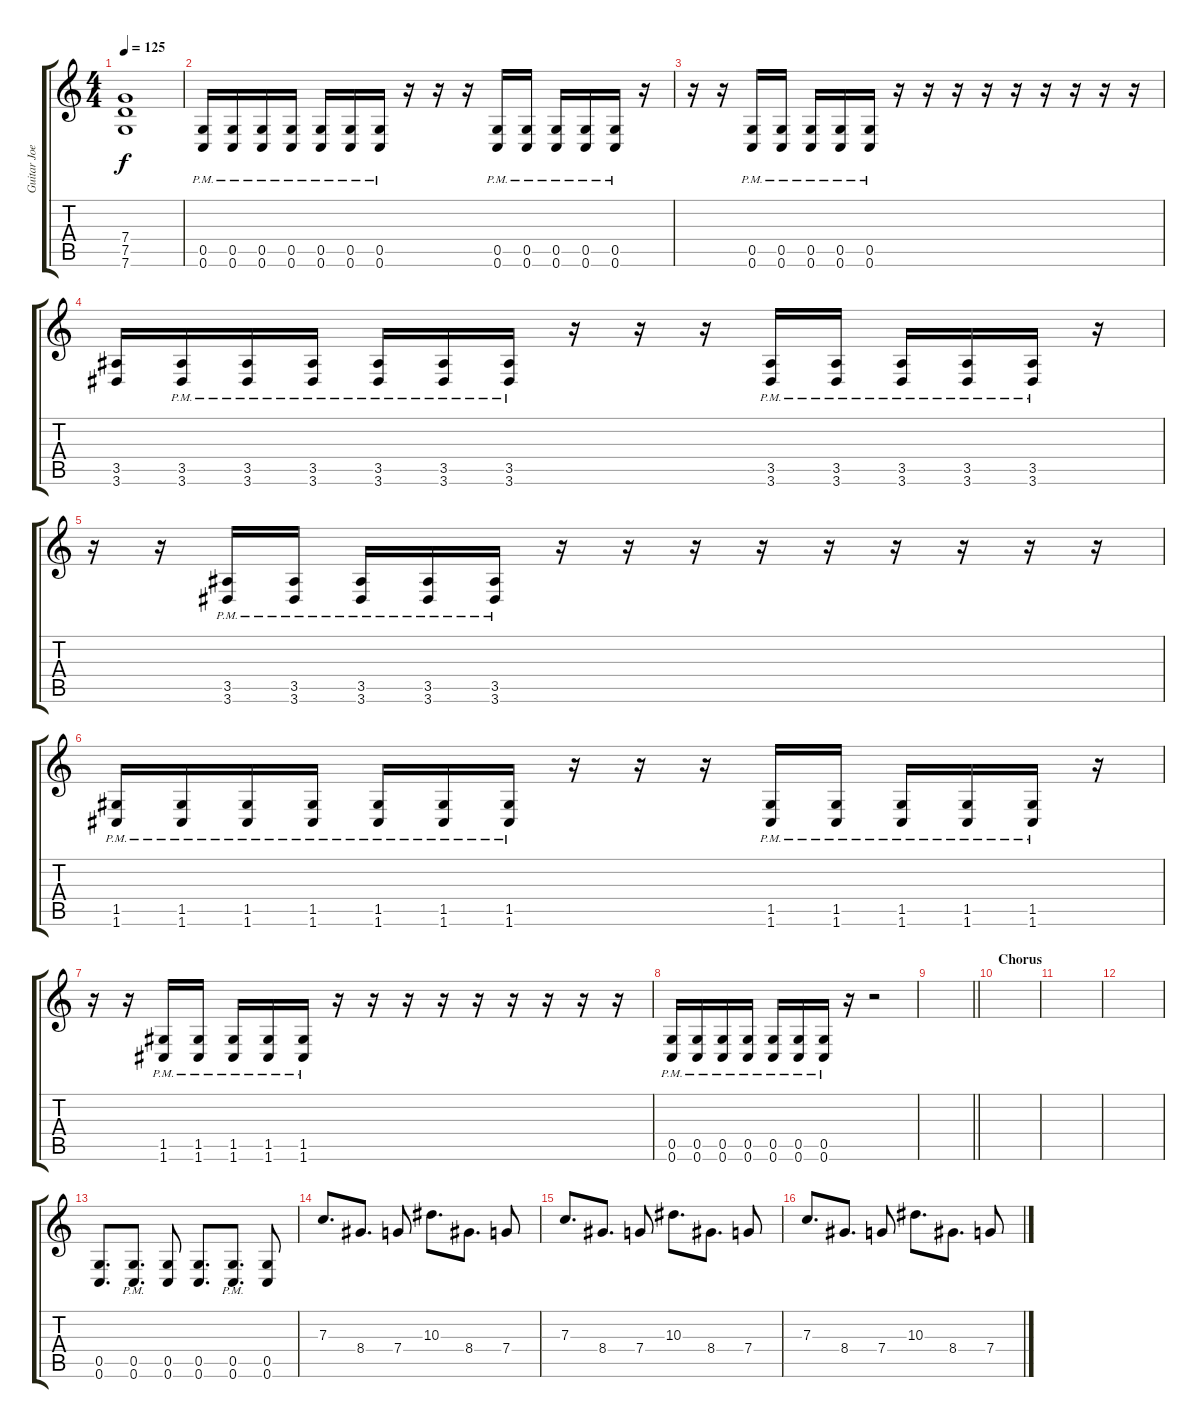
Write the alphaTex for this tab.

\track ("Guitar Joel" "Guitar Joe") {instrument distortionguitar}
\staff {score tabs}
\tuning (D4 A3 F3 C3 G2 C2) {hide}
\ts (4 4)
\tempo 125
\clef g2
\ks c
(7.4 7.5 7.6).1{dy f} |
(0.5{pm} 0.6{pm}).16 (0.5{pm} 0.6{pm}).16 (0.5{pm} 0.6{pm}).16 (0.5{pm} 0.6{pm}).16 (0.5{pm} 0.6{pm}).16 (0.5{pm} 0.6{pm}).16 (0.5{pm} 0.6{pm}).16 r.16 r.16 r.16 (0.5{pm} 0.6{pm}).16 (0.5{pm} 0.6{pm}).16 (0.5{pm} 0.6{pm}).16 (0.5{pm} 0.6{pm}).16 (0.5{pm} 0.6{pm}).16 r.16 |
r.16 r.16 (0.5{pm} 0.6{pm}).16 (0.5{pm} 0.6{pm}).16 (0.5{pm} 0.6{pm}).16 (0.5{pm} 0.6{pm}).16 (0.5{pm} 0.6{pm}).16 r.16 r.16 r.16 r.16 r.16 r.16 r.16 r.16 r.16 |
(3.5 3.6).16 (3.5{pm} 3.6{pm}).16 (3.5{pm} 3.6{pm}).16 (3.5{pm} 3.6{pm}).16 (3.5{pm} 3.6{pm}).16 (3.5{pm} 3.6{pm}).16 (3.5{pm} 3.6{pm}).16 r.16 r.16 r.16 (3.5{pm} 3.6{pm}).16 (3.5{pm} 3.6{pm}).16 (3.5{pm} 3.6{pm}).16 (3.5{pm} 3.6{pm}).16 (3.5{pm} 3.6{pm}).16 r.16 |
r.16 r.16 (3.5{pm} 3.6{pm}).16 (3.5{pm} 3.6{pm}).16 (3.5{pm} 3.6{pm}).16 (3.5{pm} 3.6{pm}).16 (3.5{pm} 3.6{pm}).16 r.16 r.16 r.16 r.16 r.16 r.16 r.16 r.16 r.16 |
(1.5{pm} 1.6{pm}).16 (1.5{pm} 1.6{pm}).16 (1.5{pm} 1.6{pm}).16 (1.5{pm} 1.6{pm}).16 (1.5{pm} 1.6{pm}).16 (1.5{pm} 1.6{pm}).16 (1.5{pm} 1.6{pm}).16 r.16 r.16 r.16 (1.5{pm} 1.6{pm}).16 (1.5{pm} 1.6{pm}).16 (1.5{pm} 1.6{pm}).16 (1.5{pm} 1.6{pm}).16 (1.5{pm} 1.6{pm}).16 r.16 |
r.16 r.16 (1.5{pm} 1.6{pm}).16 (1.5{pm} 1.6{pm}).16 (1.5{pm} 1.6{pm}).16 (1.5{pm} 1.6{pm}).16 (1.5{pm} 1.6{pm}).16 r.16 r.16 r.16 r.16 r.16 r.16 r.16 r.16 r.16 |
(0.5{pm} 0.6{pm}).16 (0.5{pm} 0.6{pm}).16 (0.5{pm} 0.6{pm}).16 (0.5{pm} 0.6{pm}).16 (0.5{pm} 0.6{pm}).16 (0.5{pm} 0.6{pm}).16 (0.5{pm} 0.6{pm}).16 r.16 r.2 |
\barLineRight lightlight
|
\section ("" "Chorus")
|
|
|
(0.5 0.6).8{d} (0.5{pm} 0.6{pm}).8{d} (0.5 0.6).8 (0.5 0.6).8{d} (0.5{pm} 0.6{pm}).8{d} (0.5 0.6).8 |
7.3.8{d volume 7} 8.4.8{d} 7.4.8 10.3.8{d} 8.4.8{d} 7.4.8 |
7.3.8{d} 8.4.8{d} 7.4.8 10.3.8{d} 8.4.8{d} 7.4.8 |
7.3.8{d} 8.4.8{d} 7.4.8 10.3.8{d} 8.4.8{d} 7.4.8
